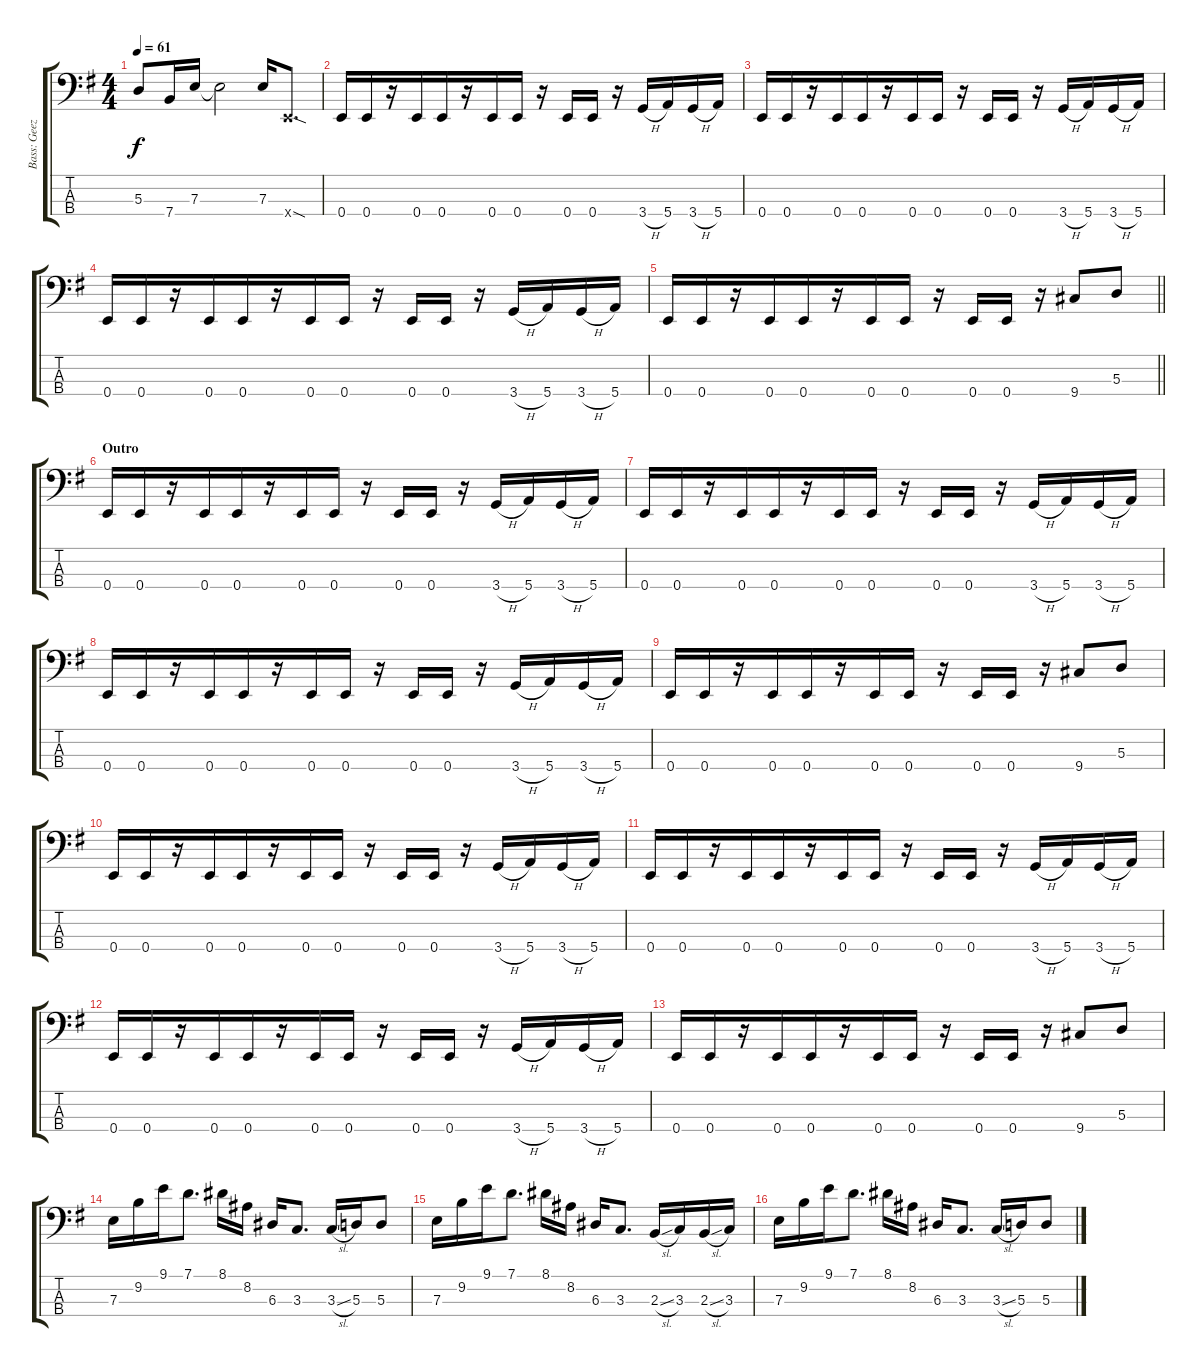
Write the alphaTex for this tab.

\track ("Bass: Geezer" "Bass: Geez") {instrument electricbassfinger}
\staff {score tabs}
\tuning (G2 D2 A1 E1) {hide}
\ts (4 4)
\tempo 61
\clef f4
\ks g
5.3.8{dy f} 7.4.16 7.3.16 7.3{t}.2 7.3.16 0.4{sod x}.8{d} |
0.4.16 0.4.16 r.16 0.4.16{beam merge} 0.4.16 r.16 0.4.16 0.4.16 r.16 0.4.16 0.4.16 r.16 3.4{h}.16 5.4.16 3.4{h}.16 5.4.16 |
0.4.16 0.4.16 r.16 0.4.16{beam merge} 0.4.16 r.16 0.4.16 0.4.16 r.16 0.4.16 0.4.16 r.16 3.4{h}.16 5.4.16 3.4{h}.16 5.4.16 |
0.4.16 0.4.16 r.16 0.4.16{beam merge} 0.4.16 r.16 0.4.16 0.4.16 r.16 0.4.16 0.4.16 r.16 3.4{h}.16 5.4.16 3.4{h}.16 5.4.16 |
\barLineRight lightlight
0.4.16 0.4.16 r.16 0.4.16{beam merge} 0.4.16 r.16 0.4.16 0.4.16 r.16 0.4.16 0.4.16 r.16 9.4.8 5.3.8 |
\section ("" "Outro")
0.4.16 0.4.16 r.16 0.4.16{beam merge} 0.4.16 r.16 0.4.16 0.4.16 r.16 0.4.16 0.4.16 r.16 3.4{h}.16 5.4.16 3.4{h}.16 5.4.16 |
0.4.16 0.4.16 r.16 0.4.16{beam merge} 0.4.16 r.16 0.4.16 0.4.16 r.16 0.4.16 0.4.16 r.16 3.4{h}.16 5.4.16 3.4{h}.16 5.4.16 |
0.4.16 0.4.16 r.16 0.4.16{beam merge} 0.4.16 r.16 0.4.16 0.4.16 r.16 0.4.16 0.4.16 r.16 3.4{h}.16 5.4.16 3.4{h}.16 5.4.16 |
0.4.16 0.4.16 r.16 0.4.16{beam merge} 0.4.16 r.16 0.4.16 0.4.16 r.16 0.4.16 0.4.16 r.16 9.4.8 5.3.8 |
0.4.16 0.4.16 r.16 0.4.16{beam merge} 0.4.16 r.16 0.4.16 0.4.16 r.16 0.4.16 0.4.16 r.16 3.4{h}.16 5.4.16 3.4{h}.16 5.4.16 |
0.4.16 0.4.16 r.16 0.4.16{beam merge} 0.4.16 r.16 0.4.16 0.4.16 r.16 0.4.16 0.4.16 r.16 3.4{h}.16 5.4.16 3.4{h}.16 5.4.16 |
0.4.16 0.4.16 r.16 0.4.16{beam merge} 0.4.16 r.16 0.4.16 0.4.16 r.16 0.4.16 0.4.16 r.16 3.4{h}.16 5.4.16 3.4{h}.16 5.4.16 |
0.4.16 0.4.16 r.16 0.4.16{beam merge} 0.4.16 r.16 0.4.16 0.4.16 r.16 0.4.16 0.4.16 r.16 9.4.8 5.3.8 |
7.3.16 9.2.16 9.1.16 7.1.8{d} 8.1.16 8.2.16 6.3.16 3.3.8{d} 3.3{sl}.16 5.3.16 5.3.8 |
7.3.16 9.2.16 9.1.16 7.1.8{d} 8.1.16 8.2.16 6.3.16 3.3.8{d} 2.3{sl}.16 3.3.16 2.3{sl}.16 3.3.16 |
7.3.16 9.2.16 9.1.16 7.1.8{d} 8.1.16 8.2.16 6.3.16 3.3.8{d} 3.3{sl}.16 5.3.16 5.3.8
